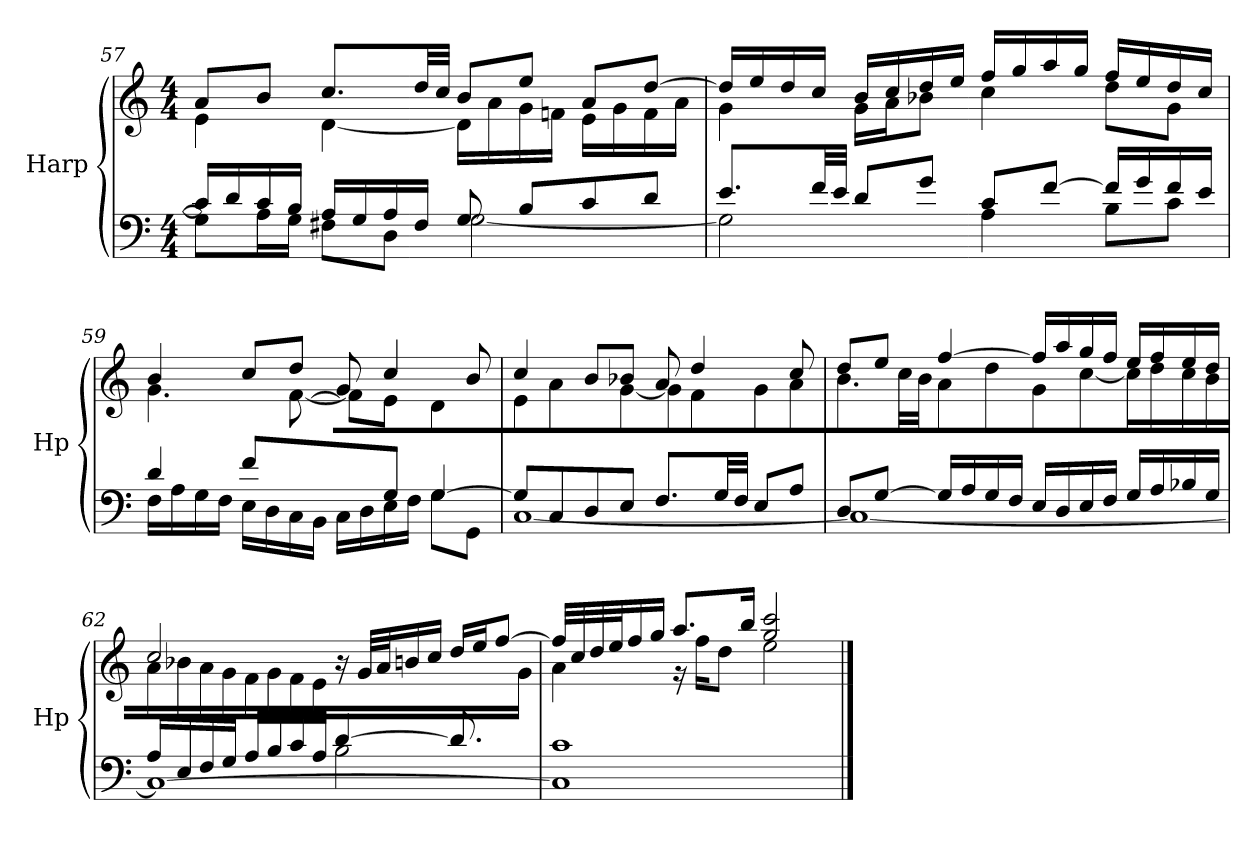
**kern	**kern
*part1	*part1
*staff2	*staff1
*I"Harp	*
*I'Hp	*
*clefF4	*clefG2
*k[]	*k[]
*M4/4	*M4/4
=57	=57
*^	*^
16c/LL]	8G\L]	8a/L	4e\
16d/	.	.	.
16c/	16A\L	8b/J	.
16B/JJ	16G\JJ	.	.
16A/LL	8F#X\L	8.cc/L	[4d\
16G/	.	.	.
16A/	8D\J	.	.
16F#/JJ	.	32dd/LL	.
.	.	32cc/JJJ	.
8G/	[2G\	8b/L	16d\LL]
.	.	.	16a\
8B/L	.	8ee/J	16g\
.	.	.	16fn\JJ
8c/	.	8a/L	16e\LL
.	.	.	16g\
8d/J	.	[8dd/J	16f\
.	.	.	16a\JJ
!!LO:LB:g=z	!!
=58	=58	=58	=58
8.e/L	2G\]	16dd/LL]	4g\
.	.	16ee/	.
.	.	16dd/	.
32f/LL	.	16cc/JJ	.
32e/JJJ	.	.	.
8d/L	.	16b/LL	16g\LL
.	.	16cc/	16a\J
8g/J	.	16dd/	8b-X\J
.	.	16ee/JJ	.
8c/L	4A\	16ff/LL	4cc\
.	.	16gg/	.
[8f/J	.	16aa/	.
.	.	16gg/JJ	.
16f/LL]	8B\L	16ff/LL	8dd\L
16g/	.	16ee/	.
16f/	8c\J	16dd/	8g\J
16e/JJ	.	16cc/JJ	.
=59	=59	=59	=59
*	*	*	*^
4d/	16F\LL	4b/	4.g\	4.ryy
.	16A\	.	.	.
.	16G\	.	.	.
.	16F\JJ	.	.	.
8f/L	16E\LL	8cc/L	.	.
.	16D\	.	.	.
4ryy	16C\	8dd/J	[8f\	[8d\J
.	16BB\JJ	.	.	.
.	16C\LL	8g/	8f\L]	8d\L]
.	16D\	.	.	.
8G/J	16E\	4cc/	8e\J	4.ryy
.	16F\JJ	.	.	.
[4G/	8G\L	.	4d\	.
.	8GG\J	8b/	.	.
*	*	*	*v	*v
=60	=60	=60	=60
8G/L]	[1C	4cc/	8e\
8C/	.	.	4a\
8D/	.	8b/L	.
8E/J	.	8b-X/J	[8g\
8.F/L	.	8a/	8g\]
.	.	4dd/	8f\L
32G/LL	.	.	.
32F/JJJ	.	.	.
8E/L	.	.	8g\
8A/J	.	8cc/	8a\J
!!LO:PB:g=z	!!
=61	=61	=61	=61
8D/L	1C_	8dd/L	8.b\L
[8G/J	.	8ee/J	.
.	.	.	32cc\LL
.	.	.	32b\JJJ
16G/LL]	.	[4ff/	8a\L
16A/	.	.	.
16G/	.	.	8dd\J
16F/JJ	.	.	.
16E/LL	.	16ff/LL]	8g\L
16D/	.	16aa/	.
16E/	.	16gg/	[8cc\J
16F/JJ	.	16ff/JJ	.
16G/LL	.	16ee/LL	16cc\LL]
16A/	.	16ff/	16dd\
16B-X/	.	16ee/	16cc\
16G/JJ	.	16dd/JJ	16b\JJ
=62	=62	=62	=62
*	*^	*	*
2ryy	16A/LL	1C_	2cc/	16a\LL
.	16E/	.	.	16b-X\
.	16F/	.	.	16a\
.	16G/JJ	.	.	16g\JJ
.	16A/LL	.	.	16f\LL
.	16B/	.	.	16g\
.	16c/	.	.	16f\
.	16A/JJ	.	.	16e\JJ
[4d/	2B\	.	16r	4..ryy
.	.	.	32g/LLL	.
.	.	.	32a/J	.
.	.	.	16bn/	.
.	.	.	16cc/JJ	.
8.d/L]	.	.	16dd/LL	.
.	.	.	16ee/J	.
.	.	.	[8ff/J	.
16ryy	.	.	.	16g\Jk
*	*v	*v	*	*
=63	=63	=63	=63
1c	1C]	32ff/LLL]	4a\
.	.	32cc/	.
.	.	32dd/	.
.	.	32ee/J	.
.	.	16ff/	.
.	.	16gg/JJ	.
.	.	8.aa/L	16r
.	.	.	16ff\KL
.	.	.	8dd\J
.	.	16bb/Jk	.
.	.	2gg/ 2ccc/	2ee\
*v	*v	*	*
*	*v	*v
==	==
*-	*-
